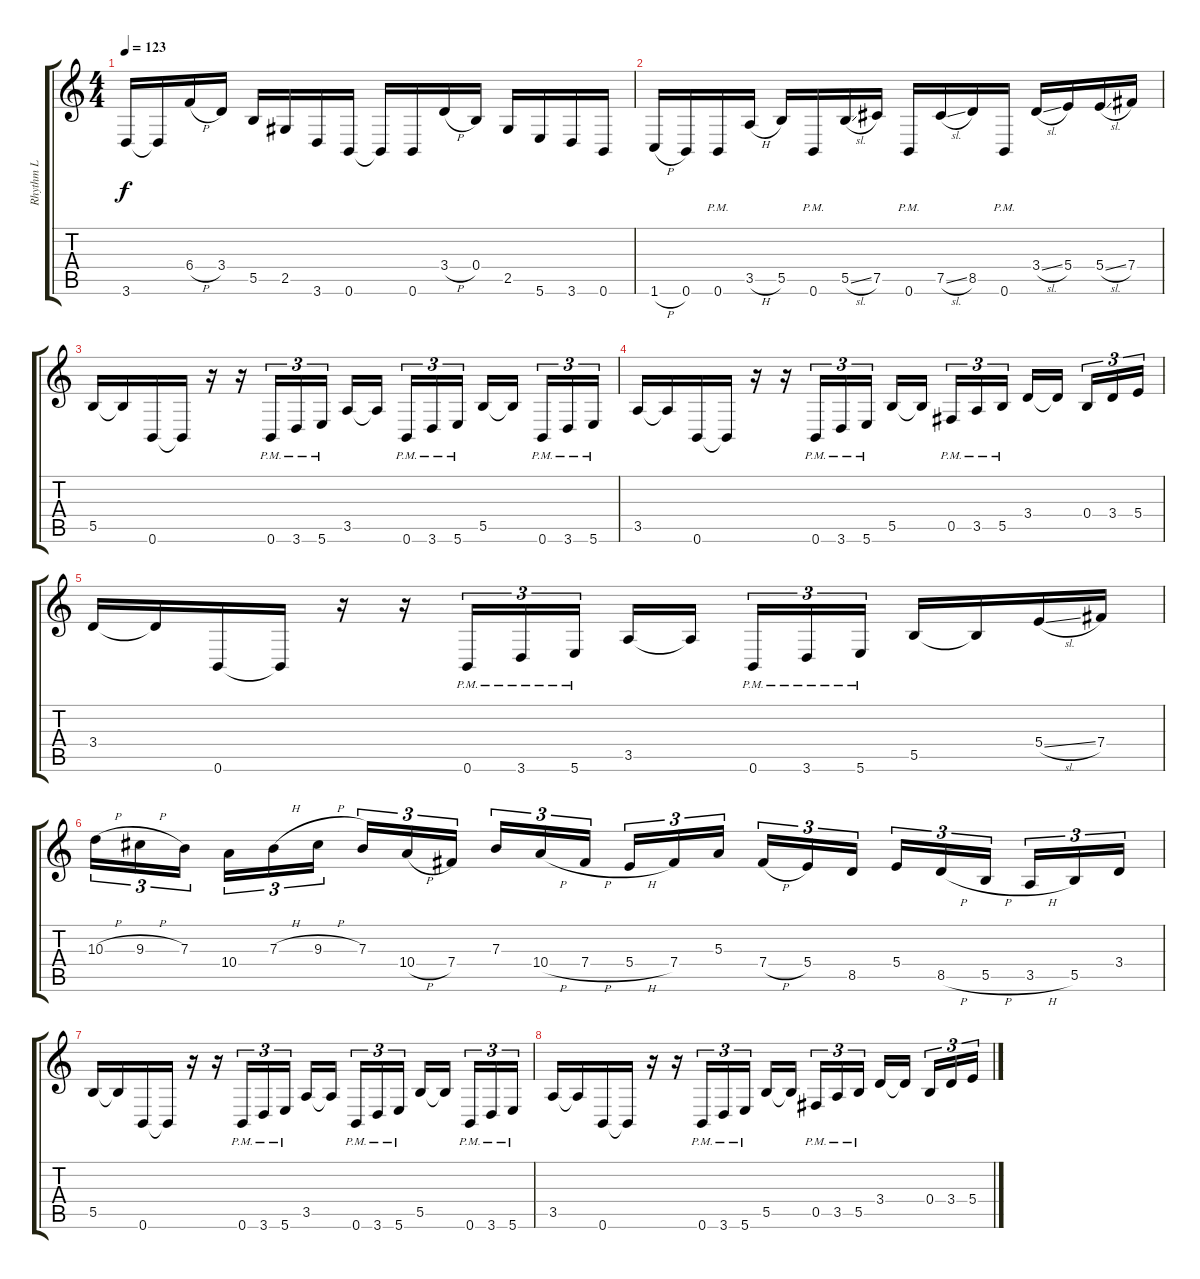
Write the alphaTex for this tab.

\track ("Rhythm L" "Rhythm L") {instrument distortionguitar}
\staff {score tabs}
\tuning (Db4 Ab3 E3 B2 Gb2 B1) {hide}
\ts (4 4)
\tempo 123
\clef g2
\ks c
3.6.16{dy f} 3.6{t}.16 6.4{h}.16 3.4.16 5.5.16 2.5.16 3.6.16 0.6.16 0.6{t}.16 0.6.16 3.4{h}.16 0.4.16 2.5.16 5.6.16 3.6.16 0.6.16 |
1.6{h}.16 0.6.16 0.6{pm}.16 3.5{h}.16 5.5.16 0.6{pm}.16 5.5{sl}.16 7.5.16 0.6{pm}.16 7.5{sl}.16 8.5.16 0.6{pm}.16 3.4{sl}.16 5.4.16 5.4{sl}.16 7.4.16 |
5.5.16 5.5{t}.16 0.6.16 0.6{t}.16 r.16 r.16 0.6{pm}.16{tu (3 2)} 3.6{pm}.16{tu (3 2)} 5.6{pm}.16{tu (3 2)} 3.5.16 3.5{t}.16{beam splitsecondary} 0.6{pm}.16{tu (3 2)} 3.6{pm}.16{tu (3 2)} 5.6{pm}.16{tu (3 2)} 5.5.16 5.5{t}.16{beam splitsecondary} 0.6{pm}.16{tu (3 2)} 3.6{pm}.16{tu (3 2)} 5.6{pm}.16{tu (3 2)} |
3.5.16 3.5{t}.16 0.6.16 0.6{t}.16 r.16 r.16 0.6{pm}.16{tu (3 2)} 3.6{pm}.16{tu (3 2)} 5.6{pm}.16{tu (3 2)} 5.5.16 5.5{t}.16{beam splitsecondary} 0.5{pm}.16{tu (3 2)} 3.5{pm}.16{tu (3 2)} 5.5{pm}.16{tu (3 2)} 3.4.16 3.4{t}.16{beam splitsecondary} 0.4.16{tu (3 2)} 3.4.16{tu (3 2)} 5.4.16{tu (3 2)} |
3.4.16 3.4{t}.16 0.6.16 0.6{t}.16 r.16 r.16 0.6{pm}.16{tu (3 2)} 3.6{pm}.16{tu (3 2)} 5.6{pm}.16{tu (3 2)} 3.5.16 3.5{t}.16{beam splitsecondary} 0.6{pm}.16{tu (3 2)} 3.6{pm}.16{tu (3 2)} 5.6{pm}.16{tu (3 2)} 5.5.16 5.5{t}.16 5.4{sl}.16 7.4.16 |
10.3{h}.16{tu (3 2)} 9.3{h}.16{tu (3 2)} 7.3.16{tu (3 2) beam splitsecondary} 10.4.16{tu (3 2)} 7.3{h}.16{tu (3 2)} 9.3{h}.16{tu (3 2)} 7.3.16{tu (3 2)} 10.4{h}.16{tu (3 2)} 7.4.16{tu (3 2) beam splitsecondary} 7.3.16{tu (3 2)} 10.4{h}.16{tu (3 2)} 7.4{h}.16{tu (3 2)} 5.4{h}.16{tu (3 2)} 7.4.16{tu (3 2)} 5.3.16{tu (3 2) beam splitsecondary} 7.4{h}.16{tu (3 2)} 5.4.16{tu (3 2)} 8.5.16{tu (3 2)} 5.4.16{tu (3 2)} 8.5{h}.16{tu (3 2)} 5.5{h}.16{tu (3 2) beam splitsecondary} 3.5{h}.16{tu (3 2)} 5.5.16{tu (3 2)} 3.4.16{tu (3 2)} |
5.5.16 5.5{t}.16 0.6.16 0.6{t}.16 r.16 r.16 0.6{pm}.16{tu (3 2)} 3.6{pm}.16{tu (3 2)} 5.6{pm}.16{tu (3 2)} 3.5.16 3.5{t}.16{beam splitsecondary} 0.6{pm}.16{tu (3 2)} 3.6{pm}.16{tu (3 2)} 5.6{pm}.16{tu (3 2)} 5.5.16 5.5{t}.16{beam splitsecondary} 0.6{pm}.16{tu (3 2)} 3.6{pm}.16{tu (3 2)} 5.6{pm}.16{tu (3 2)} |
3.5.16 3.5{t}.16 0.6.16 0.6{t}.16 r.16 r.16 0.6{pm}.16{tu (3 2)} 3.6{pm}.16{tu (3 2)} 5.6{pm}.16{tu (3 2)} 5.5.16 5.5{t}.16{beam splitsecondary} 0.5{pm}.16{tu (3 2)} 3.5{pm}.16{tu (3 2)} 5.5{pm}.16{tu (3 2)} 3.4.16 3.4{t}.16{beam splitsecondary} 0.4.16{tu (3 2)} 3.4.16{tu (3 2)} 5.4.16{tu (3 2)}
